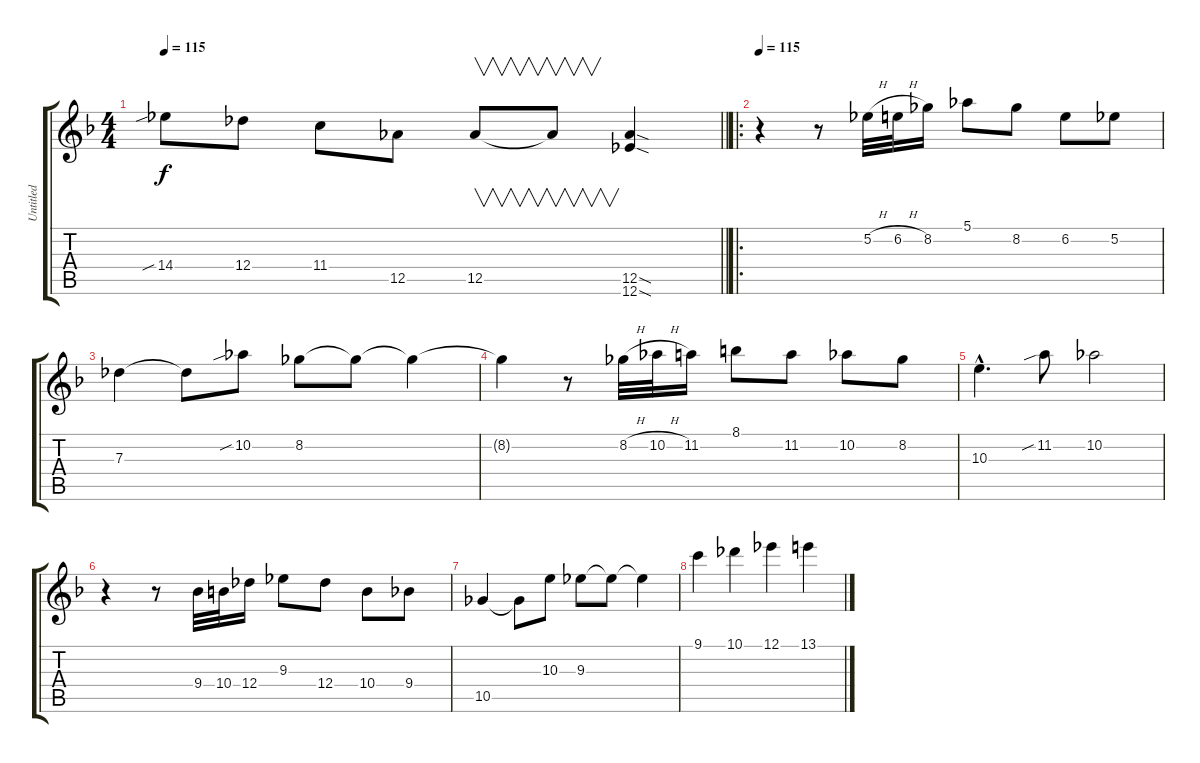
\track ("Untitled" "Untitled") {instrument distortionguitar}
\staff {score tabs}
\tuning (Eb4 Bb3 Gb3 Db3 Ab2 Eb2) {hide}
\ts (4 4)
\tempo 115
\clef g2
\barLineRight lightlight
\ks f
14.4{sib}.8{dy f} 12.4.8 11.4.8 12.5.8 12.5.8{v} 12.5{t}.8{v} (12.5{sod} 12.6{sod}).4 |
\ro
\tempo 115
r.4 r.8 5.2{h}.32 6.2{h}.32 8.2.16 5.1.8 8.2.8 6.2.8 5.2.8 |
7.3.4 7.3{t}.8 10.2{sib}.8 8.2.8 8.2{t}.8 8.2{t}.4 |
8.2{t}.4 r.8 8.2{h}.32 10.2{h}.32 11.2.16 8.1.8 11.2.8 10.2.8 8.2.8 |
10.3{hac}.4{d} 11.2{sib}.8 10.2.2 |
r.4 r.8 9.4.32 10.4.32 12.4.16 9.3.8 12.4.8 10.4.8 9.4.8 |
10.5.4 10.5{t}.8 10.3.8 9.3.8 9.3{t}.8 9.3{t}.4 |
9.1.4 10.1.4 12.1.4 13.1.4
